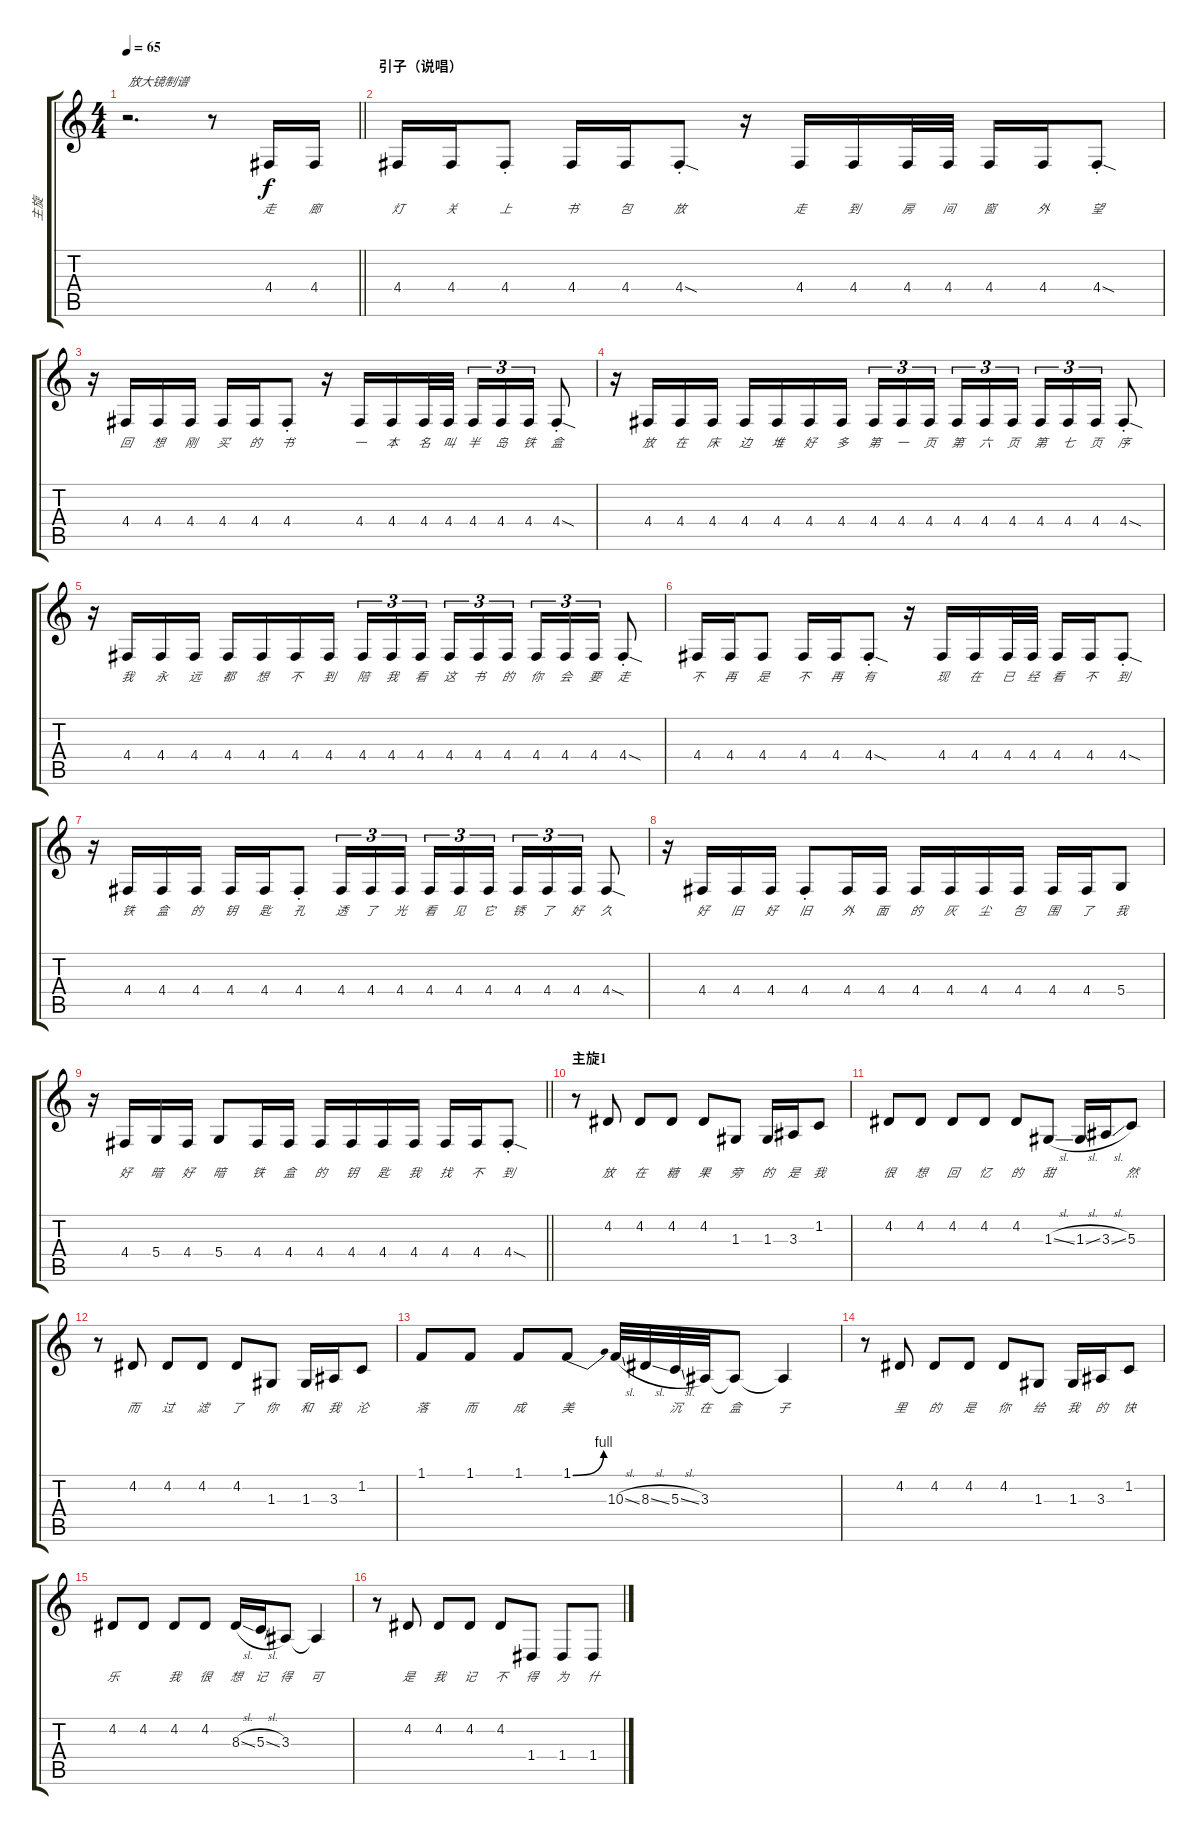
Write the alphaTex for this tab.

\track ("主旋" "主旋") {instrument violin}
\staff {score tabs}
\tuning (E4 B3 G3 D3 A2 E2) {hide}
\ts (4 4)
\tempo 65
\clef g2
\barLineRight lightlight
\ks c
r.2{d txt "放大镜制谱" dy f instrument violin} r.8 4.4.16{lyrics (0 "走") lyrics (1 "") lyrics (2 "") lyrics (3 "") lyrics (4 "")} 4.4.16{lyrics (0 "廊") lyrics (1 "") lyrics (2 "") lyrics (3 "") lyrics (4 "")} |
\section ("" "引子（说唱）")
4.4.16{lyrics (0 "灯") lyrics (1 "") lyrics (2 "") lyrics (3 "") lyrics (4 "")} 4.4.16{lyrics (0 "关") lyrics (1 "") lyrics (2 "") lyrics (3 "") lyrics (4 "")} 4.4{st}.8{lyrics (0 "上") lyrics (1 "") lyrics (2 "") lyrics (3 "") lyrics (4 "")} 4.4.16{lyrics (0 "书") lyrics (1 "") lyrics (2 "") lyrics (3 "") lyrics (4 "")} 4.4.16{lyrics (0 "包") lyrics (1 "") lyrics (2 "") lyrics (3 "") lyrics (4 "")} 4.4{sod st}.8{lyrics (0 "放") lyrics (1 "") lyrics (2 "") lyrics (3 "") lyrics (4 "")} r.16 4.4.16{lyrics (0 "走") lyrics (1 "") lyrics (2 "") lyrics (3 "") lyrics (4 "")} 4.4.16{lyrics (0 "到") lyrics (1 "") lyrics (2 "") lyrics (3 "") lyrics (4 "")} 4.4.32{lyrics (0 "房") lyrics (1 "") lyrics (2 "") lyrics (3 "") lyrics (4 "")} 4.4.32{lyrics (0 "间") lyrics (1 "") lyrics (2 "") lyrics (3 "") lyrics (4 "")} 4.4.16{lyrics (0 "窗") lyrics (1 "") lyrics (2 "") lyrics (3 "") lyrics (4 "")} 4.4.16{lyrics (0 "外") lyrics (1 "") lyrics (2 "") lyrics (3 "") lyrics (4 "")} 4.4{sod st}.8{lyrics (0 "望") lyrics (1 "") lyrics (2 "") lyrics (3 "") lyrics (4 "")} |
r.16 4.4.16{lyrics (0 "回") lyrics (1 "") lyrics (2 "") lyrics (3 "") lyrics (4 "")} 4.4.16{lyrics (0 "想") lyrics (1 "") lyrics (2 "") lyrics (3 "") lyrics (4 "")} 4.4.16{lyrics (0 "刚") lyrics (1 "") lyrics (2 "") lyrics (3 "") lyrics (4 "")} 4.4.16{lyrics (0 "买") lyrics (1 "") lyrics (2 "") lyrics (3 "") lyrics (4 "")} 4.4.16{lyrics (0 "的") lyrics (1 "") lyrics (2 "") lyrics (3 "") lyrics (4 "")} 4.4{st}.8{lyrics (0 "书") lyrics (1 "") lyrics (2 "") lyrics (3 "") lyrics (4 "")} r.16 4.4.16{lyrics (0 "一") lyrics (1 "") lyrics (2 "") lyrics (3 "") lyrics (4 "")} 4.4.16{lyrics (0 "本") lyrics (1 "") lyrics (2 "") lyrics (3 "") lyrics (4 "")} 4.4.32{lyrics (0 "名") lyrics (1 "") lyrics (2 "") lyrics (3 "") lyrics (4 "")} 4.4.32{lyrics (0 "叫") lyrics (1 "") lyrics (2 "") lyrics (3 "") lyrics (4 "")} 4.4.16{tu (3 2) lyrics (0 "半") lyrics (1 "") lyrics (2 "") lyrics (3 "") lyrics (4 "")} 4.4.16{tu (3 2) lyrics (0 "岛") lyrics (1 "") lyrics (2 "") lyrics (3 "") lyrics (4 "")} 4.4.16{tu (3 2) lyrics (0 "铁") lyrics (1 "") lyrics (2 "") lyrics (3 "") lyrics (4 "")} 4.4{sod st}.8{lyrics (0 "盒") lyrics (1 "") lyrics (2 "") lyrics (3 "") lyrics (4 "")} |
r.16 4.4.16{lyrics (0 "放") lyrics (1 "") lyrics (2 "") lyrics (3 "") lyrics (4 "")} 4.4.16{lyrics (0 "在") lyrics (1 "") lyrics (2 "") lyrics (3 "") lyrics (4 "")} 4.4.16{lyrics (0 "床") lyrics (1 "") lyrics (2 "") lyrics (3 "") lyrics (4 "")} 4.4.16{lyrics (0 "边") lyrics (1 "") lyrics (2 "") lyrics (3 "") lyrics (4 "")} 4.4.16{lyrics (0 "堆") lyrics (1 "") lyrics (2 "") lyrics (3 "") lyrics (4 "")} 4.4.16{lyrics (0 "好") lyrics (1 "") lyrics (2 "") lyrics (3 "") lyrics (4 "")} 4.4.16{lyrics (0 "多") lyrics (1 "") lyrics (2 "") lyrics (3 "") lyrics (4 "")} 4.4.16{tu (3 2) lyrics (0 "第") lyrics (1 "") lyrics (2 "") lyrics (3 "") lyrics (4 "")} 4.4.16{tu (3 2) lyrics (0 "一") lyrics (1 "") lyrics (2 "") lyrics (3 "") lyrics (4 "")} 4.4.16{tu (3 2) lyrics (0 "页") lyrics (1 "") lyrics (2 "") lyrics (3 "") lyrics (4 "") beam splitsecondary} 4.4.16{tu (3 2) lyrics (0 "第") lyrics (1 "") lyrics (2 "") lyrics (3 "") lyrics (4 "")} 4.4.16{tu (3 2) lyrics (0 "六") lyrics (1 "") lyrics (2 "") lyrics (3 "") lyrics (4 "")} 4.4.16{tu (3 2) lyrics (0 "页") lyrics (1 "") lyrics (2 "") lyrics (3 "") lyrics (4 "")} 4.4.16{tu (3 2) lyrics (0 "第") lyrics (1 "") lyrics (2 "") lyrics (3 "") lyrics (4 "")} 4.4.16{tu (3 2) lyrics (0 "七") lyrics (1 "") lyrics (2 "") lyrics (3 "") lyrics (4 "")} 4.4.16{tu (3 2) lyrics (0 "页") lyrics (1 "") lyrics (2 "") lyrics (3 "") lyrics (4 "")} 4.4{sod st}.8{lyrics (0 "序") lyrics (1 "") lyrics (2 "") lyrics (3 "") lyrics (4 "")} |
r.16 4.4.16{lyrics (0 "我") lyrics (1 "") lyrics (2 "") lyrics (3 "") lyrics (4 "")} 4.4.16{lyrics (0 "永") lyrics (1 "") lyrics (2 "") lyrics (3 "") lyrics (4 "")} 4.4.16{lyrics (0 "远") lyrics (1 "") lyrics (2 "") lyrics (3 "") lyrics (4 "")} 4.4.16{lyrics (0 "都") lyrics (1 "") lyrics (2 "") lyrics (3 "") lyrics (4 "")} 4.4.16{lyrics (0 "想") lyrics (1 "") lyrics (2 "") lyrics (3 "") lyrics (4 "")} 4.4.16{lyrics (0 "不") lyrics (1 "") lyrics (2 "") lyrics (3 "") lyrics (4 "")} 4.4.16{lyrics (0 "到") lyrics (1 "") lyrics (2 "") lyrics (3 "") lyrics (4 "")} 4.4.16{tu (3 2) lyrics (0 "陪") lyrics (1 "") lyrics (2 "") lyrics (3 "") lyrics (4 "")} 4.4.16{tu (3 2) lyrics (0 "我") lyrics (1 "") lyrics (2 "") lyrics (3 "") lyrics (4 "")} 4.4.16{tu (3 2) lyrics (0 "看") lyrics (1 "") lyrics (2 "") lyrics (3 "") lyrics (4 "") beam splitsecondary} 4.4.16{tu (3 2) lyrics (0 "这") lyrics (1 "") lyrics (2 "") lyrics (3 "") lyrics (4 "")} 4.4.16{tu (3 2) lyrics (0 "书") lyrics (1 "") lyrics (2 "") lyrics (3 "") lyrics (4 "")} 4.4.16{tu (3 2) lyrics (0 "的") lyrics (1 "") lyrics (2 "") lyrics (3 "") lyrics (4 "")} 4.4.16{tu (3 2) lyrics (0 "你") lyrics (1 "") lyrics (2 "") lyrics (3 "") lyrics (4 "")} 4.4.16{tu (3 2) lyrics (0 "会") lyrics (1 "") lyrics (2 "") lyrics (3 "") lyrics (4 "")} 4.4.16{tu (3 2) lyrics (0 "要") lyrics (1 "") lyrics (2 "") lyrics (3 "") lyrics (4 "")} 4.4{sod st}.8{lyrics (0 "走") lyrics (1 "") lyrics (2 "") lyrics (3 "") lyrics (4 "")} |
4.4.16{lyrics (0 "不") lyrics (1 "") lyrics (2 "") lyrics (3 "") lyrics (4 "")} 4.4.16{lyrics (0 "再") lyrics (1 "") lyrics (2 "") lyrics (3 "") lyrics (4 "")} 4.4.8{lyrics (0 "是") lyrics (1 "") lyrics (2 "") lyrics (3 "") lyrics (4 "")} 4.4.16{lyrics (0 "不") lyrics (1 "") lyrics (2 "") lyrics (3 "") lyrics (4 "")} 4.4.16{lyrics (0 "再") lyrics (1 "") lyrics (2 "") lyrics (3 "") lyrics (4 "")} 4.4{sod st}.8{lyrics (0 "有") lyrics (1 "") lyrics (2 "") lyrics (3 "") lyrics (4 "")} r.16 4.4.16{lyrics (0 "现") lyrics (1 "") lyrics (2 "") lyrics (3 "") lyrics (4 "")} 4.4.16{lyrics (0 "在") lyrics (1 "") lyrics (2 "") lyrics (3 "") lyrics (4 "")} 4.4.32{lyrics (0 "已") lyrics (1 "") lyrics (2 "") lyrics (3 "") lyrics (4 "")} 4.4.32{lyrics (0 "经") lyrics (1 "") lyrics (2 "") lyrics (3 "") lyrics (4 "")} 4.4.16{lyrics (0 "看") lyrics (1 "") lyrics (2 "") lyrics (3 "") lyrics (4 "")} 4.4.16{lyrics (0 "不") lyrics (1 "") lyrics (2 "") lyrics (3 "") lyrics (4 "")} 4.4{sod st}.8{lyrics (0 "到") lyrics (1 "") lyrics (2 "") lyrics (3 "") lyrics (4 "")} |
r.16 4.4.16{lyrics (0 "铁") lyrics (1 "") lyrics (2 "") lyrics (3 "") lyrics (4 "")} 4.4.16{lyrics (0 "盒") lyrics (1 "") lyrics (2 "") lyrics (3 "") lyrics (4 "")} 4.4.16{lyrics (0 "的") lyrics (1 "") lyrics (2 "") lyrics (3 "") lyrics (4 "")} 4.4.16{lyrics (0 "钥") lyrics (1 "") lyrics (2 "") lyrics (3 "") lyrics (4 "")} 4.4.16{lyrics (0 "匙") lyrics (1 "") lyrics (2 "") lyrics (3 "") lyrics (4 "")} 4.4{st}.8{lyrics (0 "孔") lyrics (1 "") lyrics (2 "") lyrics (3 "") lyrics (4 "")} 4.4.16{tu (3 2) lyrics (0 "透") lyrics (1 "") lyrics (2 "") lyrics (3 "") lyrics (4 "")} 4.4.16{tu (3 2) lyrics (0 "了") lyrics (1 "") lyrics (2 "") lyrics (3 "") lyrics (4 "")} 4.4.16{tu (3 2) lyrics (0 "光") lyrics (1 "") lyrics (2 "") lyrics (3 "") lyrics (4 "") beam splitsecondary} 4.4.16{tu (3 2) lyrics (0 "看") lyrics (1 "") lyrics (2 "") lyrics (3 "") lyrics (4 "")} 4.4.16{tu (3 2) lyrics (0 "见") lyrics (1 "") lyrics (2 "") lyrics (3 "") lyrics (4 "")} 4.4.16{tu (3 2) lyrics (0 "它") lyrics (1 "") lyrics (2 "") lyrics (3 "") lyrics (4 "")} 4.4.16{tu (3 2) lyrics (0 "锈") lyrics (1 "") lyrics (2 "") lyrics (3 "") lyrics (4 "")} 4.4.16{tu (3 2) lyrics (0 "了") lyrics (1 "") lyrics (2 "") lyrics (3 "") lyrics (4 "")} 4.4.16{tu (3 2) lyrics (0 "好") lyrics (1 "") lyrics (2 "") lyrics (3 "") lyrics (4 "")} 4.4{sod}.8{lyrics (0 "久") lyrics (1 "") lyrics (2 "") lyrics (3 "") lyrics (4 "")} |
r.16 4.4.16{lyrics (0 "好") lyrics (1 "") lyrics (2 "") lyrics (3 "") lyrics (4 "")} 4.4.16{lyrics (0 "旧") lyrics (1 "") lyrics (2 "") lyrics (3 "") lyrics (4 "")} 4.4.16{lyrics (0 "好") lyrics (1 "") lyrics (2 "") lyrics (3 "") lyrics (4 "")} 4.4{st}.8{lyrics (0 "旧") lyrics (1 "") lyrics (2 "") lyrics (3 "") lyrics (4 "")} 4.4.16{lyrics (0 "外") lyrics (1 "") lyrics (2 "") lyrics (3 "") lyrics (4 "")} 4.4.16{lyrics (0 "面") lyrics (1 "") lyrics (2 "") lyrics (3 "") lyrics (4 "")} 4.4.16{lyrics (0 "的") lyrics (1 "") lyrics (2 "") lyrics (3 "") lyrics (4 "")} 4.4.16{lyrics (0 "灰") lyrics (1 "") lyrics (2 "") lyrics (3 "") lyrics (4 "")} 4.4.16{lyrics (0 "尘") lyrics (1 "") lyrics (2 "") lyrics (3 "") lyrics (4 "")} 4.4.16{lyrics (0 "包") lyrics (1 "") lyrics (2 "") lyrics (3 "") lyrics (4 "")} 4.4.16{lyrics (0 "围") lyrics (1 "") lyrics (2 "") lyrics (3 "") lyrics (4 "")} 4.4.16{lyrics (0 "了") lyrics (1 "") lyrics (2 "") lyrics (3 "") lyrics (4 "")} 5.4.8{lyrics (0 "我") lyrics (1 "") lyrics (2 "") lyrics (3 "") lyrics (4 "")} |
\barLineRight lightlight
r.16 4.4.16{lyrics (0 "好") lyrics (1 "") lyrics (2 "") lyrics (3 "") lyrics (4 "")} 5.4.16{lyrics (0 "暗") lyrics (1 "") lyrics (2 "") lyrics (3 "") lyrics (4 "")} 4.4.16{lyrics (0 "好") lyrics (1 "") lyrics (2 "") lyrics (3 "") lyrics (4 "")} 5.4.8{lyrics (0 "暗") lyrics (1 "") lyrics (2 "") lyrics (3 "") lyrics (4 "")} 4.4.16{lyrics (0 "铁") lyrics (1 "") lyrics (2 "") lyrics (3 "") lyrics (4 "")} 4.4.16{lyrics (0 "盒") lyrics (1 "") lyrics (2 "") lyrics (3 "") lyrics (4 "")} 4.4.16{lyrics (0 "的") lyrics (1 "") lyrics (2 "") lyrics (3 "") lyrics (4 "")} 4.4.16{lyrics (0 "钥") lyrics (1 "") lyrics (2 "") lyrics (3 "") lyrics (4 "")} 4.4.16{lyrics (0 "匙") lyrics (1 "") lyrics (2 "") lyrics (3 "") lyrics (4 "")} 4.4.16{lyrics (0 "我") lyrics (1 "") lyrics (2 "") lyrics (3 "") lyrics (4 "")} 4.4.16{lyrics (0 "找") lyrics (1 "") lyrics (2 "") lyrics (3 "") lyrics (4 "")} 4.4.16{lyrics (0 "不") lyrics (1 "") lyrics (2 "") lyrics (3 "") lyrics (4 "")} 4.4{sod st}.8{lyrics (0 "到") lyrics (1 "") lyrics (2 "") lyrics (3 "") lyrics (4 "")} |
\section ("" "主旋1")
r.8 4.2.8{lyrics (0 "放") lyrics (1 "") lyrics (2 "") lyrics (3 "") lyrics (4 "")} 4.2.8{lyrics (0 "在") lyrics (1 "") lyrics (2 "") lyrics (3 "") lyrics (4 "")} 4.2.8{lyrics (0 "糖") lyrics (1 "") lyrics (2 "") lyrics (3 "") lyrics (4 "")} 4.2.8{lyrics (0 "果") lyrics (1 "") lyrics (2 "") lyrics (3 "") lyrics (4 "")} 1.3.8{lyrics (0 "旁") lyrics (1 "") lyrics (2 "") lyrics (3 "") lyrics (4 "")} 1.3.16{lyrics (0 "的") lyrics (1 "") lyrics (2 "") lyrics (3 "") lyrics (4 "")} 3.3.16{lyrics (0 "是") lyrics (1 "") lyrics (2 "") lyrics (3 "") lyrics (4 "")} 1.2.8{lyrics (0 "我") lyrics (1 "") lyrics (2 "") lyrics (3 "") lyrics (4 "")} |
4.2.8{lyrics (0 "很") lyrics (1 "") lyrics (2 "") lyrics (3 "") lyrics (4 "")} 4.2.8{lyrics (0 "想") lyrics (1 "") lyrics (2 "") lyrics (3 "") lyrics (4 "")} 4.2.8{lyrics (0 "回") lyrics (1 "") lyrics (2 "") lyrics (3 "") lyrics (4 "")} 4.2.8{lyrics (0 "忆") lyrics (1 "") lyrics (2 "") lyrics (3 "") lyrics (4 "")} 4.2.8{lyrics (0 "的") lyrics (1 "") lyrics (2 "") lyrics (3 "") lyrics (4 "")} 1.3{sl}.8{lyrics (0 "甜") lyrics (1 "") lyrics (2 "") lyrics (3 "") lyrics (4 "")} 1.3{sl}.16{lyrics (0 "") lyrics (1 "") lyrics (2 "") lyrics (3 "") lyrics (4 "")} 3.3{sl}.16{lyrics (0 "") lyrics (1 "") lyrics (2 "") lyrics (3 "") lyrics (4 "")} 5.3.8{lyrics (0 "然") lyrics (1 "") lyrics (2 "") lyrics (3 "") lyrics (4 "")} |
r.8 4.2.8{lyrics (0 "而") lyrics (1 "") lyrics (2 "") lyrics (3 "") lyrics (4 "")} 4.2.8{lyrics (0 "过") lyrics (1 "") lyrics (2 "") lyrics (3 "") lyrics (4 "")} 4.2.8{lyrics (0 "滤") lyrics (1 "") lyrics (2 "") lyrics (3 "") lyrics (4 "")} 4.2.8{lyrics (0 "了") lyrics (1 "") lyrics (2 "") lyrics (3 "") lyrics (4 "")} 1.3.8{lyrics (0 "你") lyrics (1 "") lyrics (2 "") lyrics (3 "") lyrics (4 "")} 1.3.16{lyrics (0 "和") lyrics (1 "") lyrics (2 "") lyrics (3 "") lyrics (4 "")} 3.3.16{lyrics (0 "我") lyrics (1 "") lyrics (2 "") lyrics (3 "") lyrics (4 "")} 1.2.8{lyrics (0 "沦") lyrics (1 "") lyrics (2 "") lyrics (3 "") lyrics (4 "")} |
1.1.8{lyrics (0 "落") lyrics (1 "") lyrics (2 "") lyrics (3 "") lyrics (4 "")} 1.1.8{lyrics (0 "而") lyrics (1 "") lyrics (2 "") lyrics (3 "") lyrics (4 "")} 1.1.8{lyrics (0 "成") lyrics (1 "") lyrics (2 "") lyrics (3 "") lyrics (4 "")} 1.1{be (bend 0 0 60 4)}.8{lyrics (0 "美") lyrics (1 "") lyrics (2 "") lyrics (3 "") lyrics (4 "")} 10.3{sl}.32{lyrics (0 "") lyrics (1 "") lyrics (2 "") lyrics (3 "") lyrics (4 "")} 8.3{sl}.32{lyrics (0 "") lyrics (1 "") lyrics (2 "") lyrics (3 "") lyrics (4 "")} 5.3{sl}.32{lyrics (0 "沉") lyrics (1 "") lyrics (2 "") lyrics (3 "") lyrics (4 "")} 3.3.32{lyrics (0 "在") lyrics (1 "") lyrics (2 "") lyrics (3 "") lyrics (4 "")} 3.3{t}.8{lyrics (0 "盒") lyrics (1 "") lyrics (2 "") lyrics (3 "") lyrics (4 "")} 3.3{t}.4{lyrics (0 "子") lyrics (1 "") lyrics (2 "") lyrics (3 "") lyrics (4 "")} |
r.8 4.2.8{lyrics (0 "里") lyrics (1 "") lyrics (2 "") lyrics (3 "") lyrics (4 "")} 4.2.8{lyrics (0 "的") lyrics (1 "") lyrics (2 "") lyrics (3 "") lyrics (4 "")} 4.2.8{lyrics (0 "是") lyrics (1 "") lyrics (2 "") lyrics (3 "") lyrics (4 "")} 4.2.8{lyrics (0 "你") lyrics (1 "") lyrics (2 "") lyrics (3 "") lyrics (4 "")} 1.3.8{lyrics (0 "给") lyrics (1 "") lyrics (2 "") lyrics (3 "") lyrics (4 "")} 1.3.16{lyrics (0 "我") lyrics (1 "") lyrics (2 "") lyrics (3 "") lyrics (4 "")} 3.3.16{lyrics (0 "的") lyrics (1 "") lyrics (2 "") lyrics (3 "") lyrics (4 "")} 1.2.8{lyrics (0 "快") lyrics (1 "") lyrics (2 "") lyrics (3 "") lyrics (4 "")} |
4.2.8{lyrics (0 "乐") lyrics (1 "") lyrics (2 "") lyrics (3 "") lyrics (4 "")} 4.2.8{lyrics (0 "") lyrics (1 "") lyrics (2 "") lyrics (3 "") lyrics (4 "")} 4.2.8{lyrics (0 "我") lyrics (1 "") lyrics (2 "") lyrics (3 "") lyrics (4 "")} 4.2.8{lyrics (0 "很") lyrics (1 "") lyrics (2 "") lyrics (3 "") lyrics (4 "")} 8.3{sl}.16{lyrics (0 "想") lyrics (1 "") lyrics (2 "") lyrics (3 "") lyrics (4 "")} 5.3{sl}.16{lyrics (0 "记") lyrics (1 "") lyrics (2 "") lyrics (3 "") lyrics (4 "")} 3.3.8{lyrics (0 "得") lyrics (1 "") lyrics (2 "") lyrics (3 "") lyrics (4 "")} 3.3{t}.4{lyrics (0 "可") lyrics (1 "") lyrics (2 "") lyrics (3 "") lyrics (4 "")} |
r.8 4.2.8{lyrics (0 "是") lyrics (1 "") lyrics (2 "") lyrics (3 "") lyrics (4 "")} 4.2.8{lyrics (0 "我") lyrics (1 "") lyrics (2 "") lyrics (3 "") lyrics (4 "")} 4.2.8{lyrics (0 "记") lyrics (1 "") lyrics (2 "") lyrics (3 "") lyrics (4 "")} 4.2.8{lyrics (0 "不") lyrics (1 "") lyrics (2 "") lyrics (3 "") lyrics (4 "")} 1.4.8{lyrics (0 "得") lyrics (1 "") lyrics (2 "") lyrics (3 "") lyrics (4 "")} 1.4.8{lyrics (0 "为") lyrics (1 "") lyrics (2 "") lyrics (3 "") lyrics (4 "")} 1.4.8{lyrics (0 "什") lyrics (1 "") lyrics (2 "") lyrics (3 "") lyrics (4 "")}
